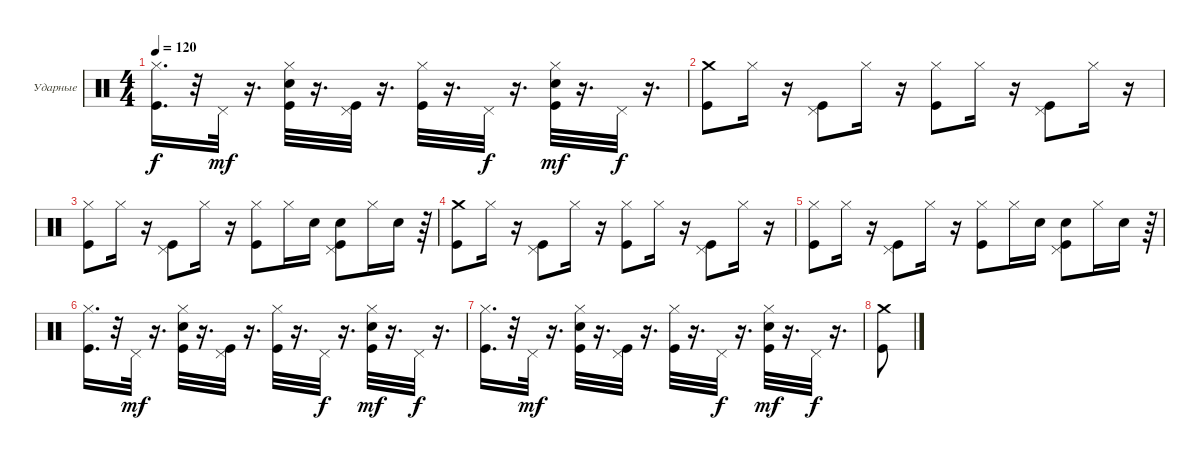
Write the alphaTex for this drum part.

\defaultSystemsLayout 4
\bracketExtendMode groupsimilarinstruments
\firstSystemTrackNameOrientation horizontal
\otherSystemsTrackNameOrientation horizontal
\track ("Геогрий Гурьянов" "Ударные") {instrument percussion}
\staff {score}
\articulation defaults
\ts (4 4)
\tempo 120
\clef neutral
\scale
0.333333
\ks c
("Hi-Hat (closed)" "Kick (hit)").16{d dy f} r.32 "Pedal Hi-Hat (hit)".32{dy mf} r.16{d} ("Hi-Hat (closed)" "Snare (hit) 2" "Kick (hit)").32 r.16{d} ("Pedal Hi-Hat (hit)" "Kick (hit)").32 r.16{d} ("Hi-Hat (closed)" "Kick (hit)").32 r.16{d} "Pedal Hi-Hat (hit)".32{dy f} r.16{d} ("Hi-Hat (closed)" "Snare (hit) 2" "Kick (hit)").32{dy mf} r.16{d} "Pedal Hi-Hat (hit)".32{dy f} r.16{d} |
\scale
0.333333 ("Crash medium (hit)" "Kick (hit)").8 "Hi-Hat (closed)".16 r.16 ("Pedal Hi-Hat (hit)" "Kick (hit)").8 "Hi-Hat (closed)".16 r.16 ("Hi-Hat (closed)" "Kick (hit)").8 "Hi-Hat (closed)".16 r.16 ("Pedal Hi-Hat (hit)" "Kick (hit)").8 "Hi-Hat (closed)".16 r.16 |
\scale
0.333333 ("Hi-Hat (closed)" "Kick (hit)").8 "Hi-Hat (closed)".16 r.16 ("Pedal Hi-Hat (hit)" "Kick (hit)").8 "Hi-Hat (closed)".16 r.16 ("Hi-Hat (closed)" "Kick (hit)").8 "Hi-Hat (closed)".16 "Snare (hit) 2".16 ("Pedal Hi-Hat (hit)" "Snare (hit) 2" "Kick (hit)").8 "Hi-Hat (closed)".16 "Snare (hit) 2".16 r.64 |
\scale
0.333333 ("Crash medium (hit)" "Kick (hit)").8 "Hi-Hat (closed)".16 r.16 ("Pedal Hi-Hat (hit)" "Kick (hit)").8 "Hi-Hat (closed)".16 r.16 ("Hi-Hat (closed)" "Kick (hit)").8 "Hi-Hat (closed)".16 r.16 ("Pedal Hi-Hat (hit)" "Kick (hit)").8 "Hi-Hat (closed)".16 r.16 |
\scale
0.333333 ("Hi-Hat (closed)" "Kick (hit)").8 "Hi-Hat (closed)".16 r.16 ("Pedal Hi-Hat (hit)" "Kick (hit)").8 "Hi-Hat (closed)".16 r.16 ("Hi-Hat (closed)" "Kick (hit)").8 "Hi-Hat (closed)".16 "Snare (hit) 2".16 ("Pedal Hi-Hat (hit)" "Snare (hit) 2" "Kick (hit)").8 "Hi-Hat (closed)".16 "Snare (hit) 2".16 r.64 |
\scale
0.333333 ("Hi-Hat (closed)" "Kick (hit)").16{d} r.32 "Pedal Hi-Hat (hit)".32{dy mf} r.16{d} ("Hi-Hat (closed)" "Snare (hit) 2" "Kick (hit)").32 r.16{d} ("Pedal Hi-Hat (hit)" "Kick (hit)").32 r.16{d} ("Hi-Hat (closed)" "Kick (hit)").32 r.16{d} "Pedal Hi-Hat (hit)".32{dy f} r.16{d} ("Hi-Hat (closed)" "Snare (hit) 2" "Kick (hit)").32{dy mf} r.16{d} "Pedal Hi-Hat (hit)".32{dy f} r.16{d} |
\scale
0.333333 ("Hi-Hat (closed)" "Kick (hit)").16{d} r.32 "Pedal Hi-Hat (hit)".32{dy mf} r.16{d} ("Hi-Hat (closed)" "Snare (hit) 2" "Kick (hit)").32 r.16{d} ("Pedal Hi-Hat (hit)" "Kick (hit)").32 r.16{d} ("Hi-Hat (closed)" "Kick (hit)").32 r.16{d} "Pedal Hi-Hat (hit)".32{dy f} r.16{d} ("Hi-Hat (closed)" "Snare (hit) 2" "Kick (hit)").32{dy mf} r.16{d} "Pedal Hi-Hat (hit)".32{dy f} r.16{d} |
\scale
0.333333 ("Crash medium (hit)" "Kick (hit)").8
